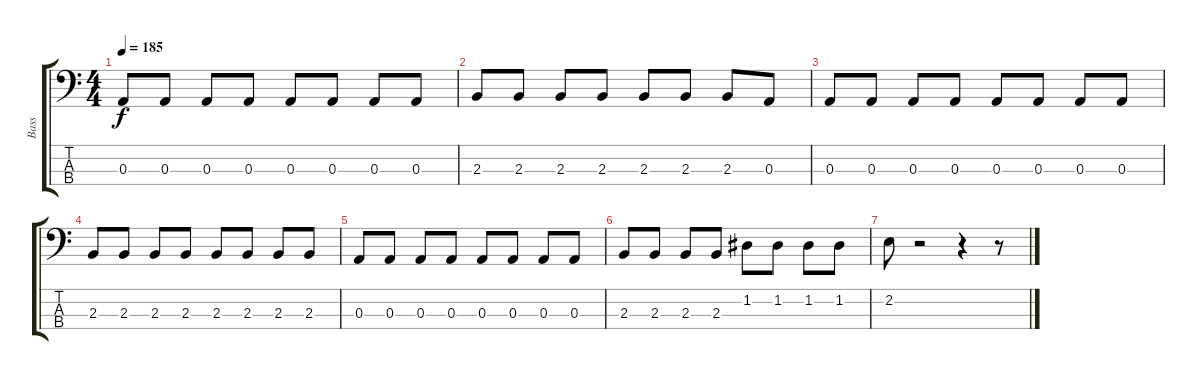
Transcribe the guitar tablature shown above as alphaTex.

\track ("Bass" "Bass") {instrument electricbasspick}
\staff {score tabs}
\tuning (G2 D2 A1 E1) {hide}
\ts (4 4)
\tempo 185
\clef f4
\ks c
0.3.8{dy f} 0.3.8 0.3.8 0.3.8 0.3.8 0.3.8 0.3.8 0.3.8 |
2.3.8 2.3.8 2.3.8 2.3.8 2.3.8 2.3.8 2.3.8 0.3.8 |
0.3.8 0.3.8 0.3.8 0.3.8 0.3.8 0.3.8 0.3.8 0.3.8 |
2.3.8 2.3.8 2.3.8 2.3.8 2.3.8 2.3.8 2.3.8 2.3.8 |
0.3.8 0.3.8 0.3.8 0.3.8 0.3.8 0.3.8 0.3.8 0.3.8 |
2.3.8 2.3.8 2.3.8 2.3.8 1.2.8 1.2.8 1.2.8 1.2.8 |
2.2.8 r.2 r.4 r.8
